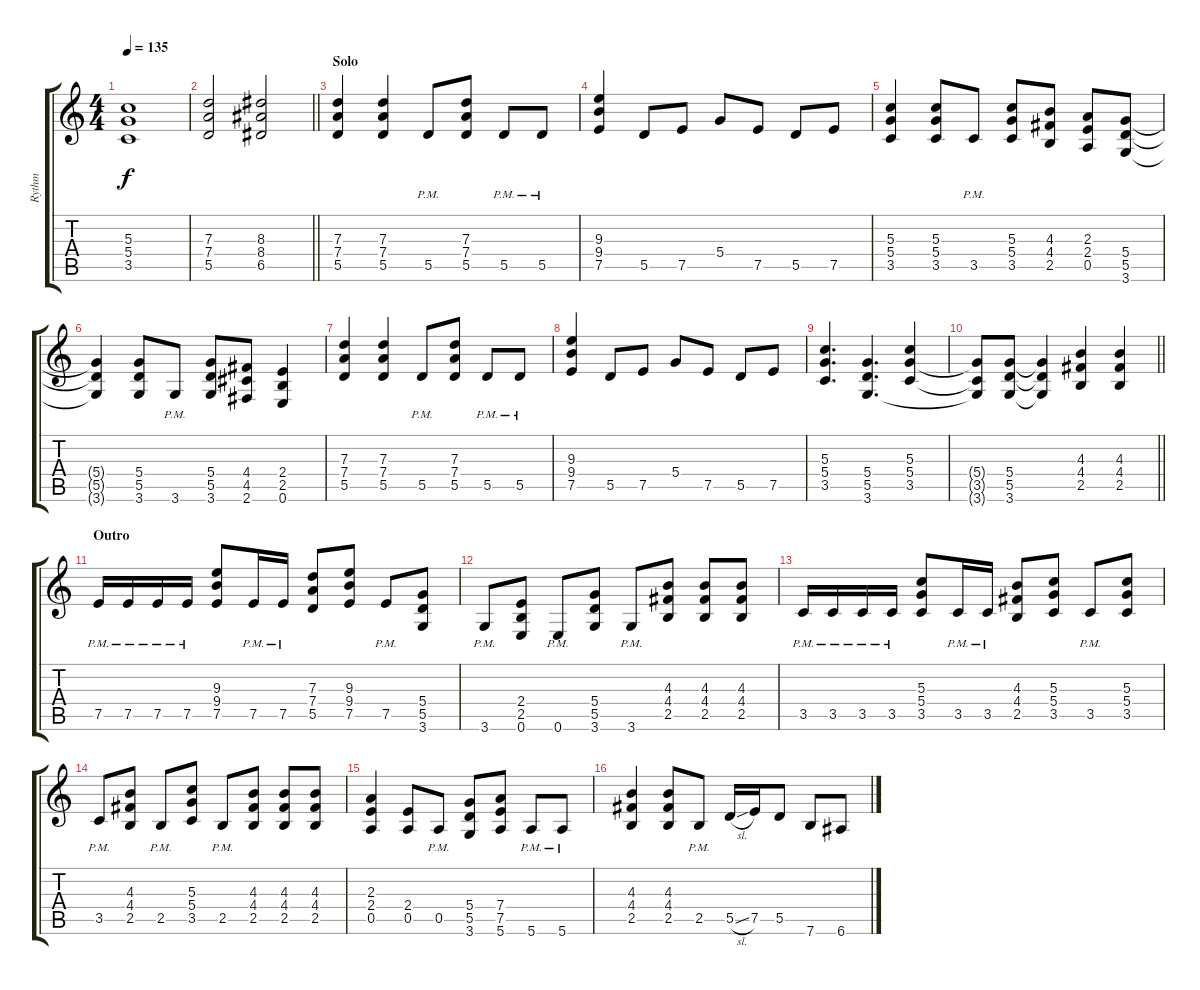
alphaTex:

\track ("Rythm" "Rythm") {instrument overdrivenguitar}
\staff {score tabs}
\tuning (E4 B3 G3 D3 A2 E2) {hide}
\ts (4 4)
\tempo 135
\clef g2
\ks c
(5.3 5.4 3.5).1{dy f} |
\barLineRight lightlight
(7.3 7.4 5.5).2 (8.3 8.4 6.5).2 |
\section ("" "Solo")
(7.3 7.4 5.5).4 (7.3 7.4 5.5).4 5.5{pm}.8 (7.3 7.4 5.5).8 5.5{pm}.8 5.5{pm}.8 |
(9.3 9.4 7.5).4 5.5.8 7.5.8 5.4.8 7.5.8 5.5.8 7.5.8 |
(5.3 5.4 3.5).4 (5.3 5.4 3.5).8 3.5{pm}.8 (5.3 5.4 3.5).8 (4.3 4.4 2.5).8 (2.3 2.4 0.5).8 (5.4 5.5 3.6).8 |
(5.4{t} 5.5{t} 3.6{t}).4 (5.4 5.5 3.6).8 3.6{pm}.8 (5.4 5.5 3.6).8 (4.4 4.5 2.6).8 (2.4 2.5 0.6).4 |
(7.3 7.4 5.5).4 (7.3 7.4 5.5).4 5.5{pm}.8 (7.3 7.4 5.5).8 5.5{pm}.8 5.5{pm}.8 |
(9.3 9.4 7.5).4 5.5.8 7.5.8 5.4.8 7.5.8 5.5.8 7.5.8 |
(5.3 5.4 3.5).4{d} (5.4 5.5 3.6).4{d} (5.3 5.4 3.5).4 |
\barLineRight lightlight
(5.4{t} 3.5{t} 3.6{t}).8 (5.4 5.5 3.6).8 (5.4{t} 5.5{t} 3.6{t}).4 (4.3 4.4 2.5).4 (4.3 4.4 2.5).4 |
\section ("" "Outro")
7.5{pm}.16 7.5{pm}.16 7.5{pm}.16 7.5{pm}.16 (9.3 9.4 7.5).8 7.5{pm}.16 7.5{pm}.16 (7.3 7.4 5.5).8 (9.3 9.4 7.5).8 7.5{pm}.8 (5.4 5.5 3.6).8 |
3.6{pm}.8 (2.4 2.5 0.6).8 0.6{pm}.8 (5.4 5.5 3.6).8 3.6{pm}.8 (4.3 4.4 2.5).8 (4.3 4.4 2.5).8 (4.3 4.4 2.5).8 |
3.5{pm}.16 3.5{pm}.16 3.5{pm}.16 3.5{pm}.16 (5.3 5.4 3.5).8 3.5{pm}.16 3.5{pm}.16 (4.3 4.4 2.5).8 (5.3 5.4 3.5).8 3.5{pm}.8 (5.3 5.4 3.5).8 |
3.5{pm}.8 (4.3 4.4 2.5).8 2.5{pm}.8 (5.3 5.4 3.5).8 2.5{pm}.8 (4.3 4.4 2.5).8 (4.3 4.4 2.5).8 (4.3 4.4 2.5).8 |
(2.3 2.4 0.5).4 (2.4 0.5).8 0.5{pm}.8 (5.4 5.5 3.6).8 (7.4 7.5 5.6).8 5.6{pm}.8 5.6{pm}.8 |
(4.3 4.4 2.5).4 (4.3 4.4 2.5).8 2.5{pm}.8 5.5{sl}.16 7.5.16 5.5.8 7.6.8 6.6.8
